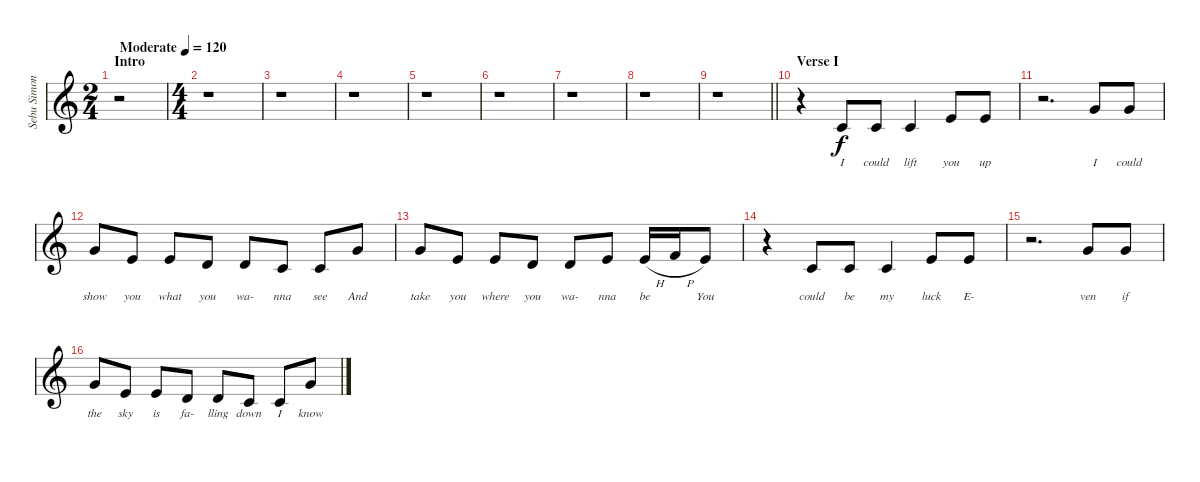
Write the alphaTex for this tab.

\track ("Sebu Simonian's vocals" "Sebu Simon") {instrument altosax}
\staff {score}
\tuning (E4 B3 G3 D3 A2 E2) {hide}
\ts (2 4)
\section ("" "Intro")
\tempo (120 "Moderate")
\clef g2
\ks c
r.2{dy f instrument altosax} |
\ts (4 4)
r.1 |
r.1 |
r.1 |
r.1 |
r.1 |
r.1 |
r.1 |
\barLineRight lightlight
r.1 |
\section ("" "Verse I")
r.4 1.2.8{lyrics (0 "I") lyrics (1 "") lyrics (2 "") lyrics (3 "") lyrics (4 "")} 1.2.8{lyrics (0 "could") lyrics (1 "") lyrics (2 "") lyrics (3 "") lyrics (4 "")} 1.2.4{lyrics (0 "lift") lyrics (1 "") lyrics (2 "") lyrics (3 "") lyrics (4 "")} 0.1.8{lyrics (0 "you") lyrics (1 "") lyrics (2 "") lyrics (3 "") lyrics (4 "")} 0.1.8{lyrics (0 "up") lyrics (1 "") lyrics (2 "") lyrics (3 "") lyrics (4 "")} |
r.2{d} 3.1.8{lyrics (0 "I") lyrics (1 "") lyrics (2 "") lyrics (3 "") lyrics (4 "")} 3.1.8{lyrics (0 "could") lyrics (1 "") lyrics (2 "") lyrics (3 "") lyrics (4 "")} |
3.1.8{lyrics (0 "show") lyrics (1 "") lyrics (2 "") lyrics (3 "") lyrics (4 "")} 0.1.8{lyrics (0 "you") lyrics (1 "") lyrics (2 "") lyrics (3 "") lyrics (4 "")} 0.1.8{lyrics (0 "what") lyrics (1 "") lyrics (2 "") lyrics (3 "") lyrics (4 "")} 3.2.8{lyrics (0 "you") lyrics (1 "") lyrics (2 "") lyrics (3 "") lyrics (4 "")} 3.2.8{lyrics (0 "wa-") lyrics (1 "") lyrics (2 "") lyrics (3 "") lyrics (4 "")} 1.2.8{lyrics (0 "nna") lyrics (1 "") lyrics (2 "") lyrics (3 "") lyrics (4 "")} 1.2.8{lyrics (0 "see") lyrics (1 "") lyrics (2 "") lyrics (3 "") lyrics (4 "")} 3.1.8{lyrics (0 "And") lyrics (1 "") lyrics (2 "") lyrics (3 "") lyrics (4 "")} |
3.1.8{lyrics (0 "take") lyrics (1 "") lyrics (2 "") lyrics (3 "") lyrics (4 "")} 0.1.8{lyrics (0 "you") lyrics (1 "") lyrics (2 "") lyrics (3 "") lyrics (4 "")} 0.1.8{lyrics (0 "where") lyrics (1 "") lyrics (2 "") lyrics (3 "") lyrics (4 "")} 3.2.8{lyrics (0 "you") lyrics (1 "") lyrics (2 "") lyrics (3 "") lyrics (4 "")} 3.2.8{lyrics (0 "wa-") lyrics (1 "") lyrics (2 "") lyrics (3 "") lyrics (4 "")} 0.1.8{lyrics (0 "nna") lyrics (1 "") lyrics (2 "") lyrics (3 "") lyrics (4 "")} 0.1{h}.16{lyrics (0 "be") lyrics (1 "") lyrics (2 "") lyrics (3 "") lyrics (4 "")} 1.1{h}.16{lyrics (0 "") lyrics (1 "") lyrics (2 "") lyrics (3 "") lyrics (4 "")} 0.1.8{lyrics (0 "You") lyrics (1 "") lyrics (2 "") lyrics (3 "") lyrics (4 "")} |
r.4 1.2.8{lyrics (0 "could") lyrics (1 "") lyrics (2 "") lyrics (3 "") lyrics (4 "")} 1.2.8{lyrics (0 "be") lyrics (1 "") lyrics (2 "") lyrics (3 "") lyrics (4 "")} 1.2.4{lyrics (0 "my") lyrics (1 "") lyrics (2 "") lyrics (3 "") lyrics (4 "")} 0.1.8{lyrics (0 "luck") lyrics (1 "") lyrics (2 "") lyrics (3 "") lyrics (4 "")} 0.1.8{lyrics (0 "E-") lyrics (1 "") lyrics (2 "") lyrics (3 "") lyrics (4 "")} |
r.2{d} 3.1.8{lyrics (0 "ven") lyrics (1 "") lyrics (2 "") lyrics (3 "") lyrics (4 "")} 3.1.8{lyrics (0 "if") lyrics (1 "") lyrics (2 "") lyrics (3 "") lyrics (4 "")} |
3.1.8{lyrics (0 "the") lyrics (1 "") lyrics (2 "") lyrics (3 "") lyrics (4 "")} 0.1.8{lyrics (0 "sky") lyrics (1 "") lyrics (2 "") lyrics (3 "") lyrics (4 "")} 0.1.8{lyrics (0 "is") lyrics (1 "") lyrics (2 "") lyrics (3 "") lyrics (4 "")} 3.2.8{lyrics (0 "fa-") lyrics (1 "") lyrics (2 "") lyrics (3 "") lyrics (4 "")} 3.2.8{lyrics (0 "lling") lyrics (1 "") lyrics (2 "") lyrics (3 "") lyrics (4 "")} 1.2.8{lyrics (0 "down") lyrics (1 "") lyrics (2 "") lyrics (3 "") lyrics (4 "")} 1.2.8{lyrics (0 "I") lyrics (1 "") lyrics (2 "") lyrics (3 "") lyrics (4 "")} 3.1.8{lyrics (0 "know") lyrics (1 "") lyrics (2 "") lyrics (3 "") lyrics (4 "")}
